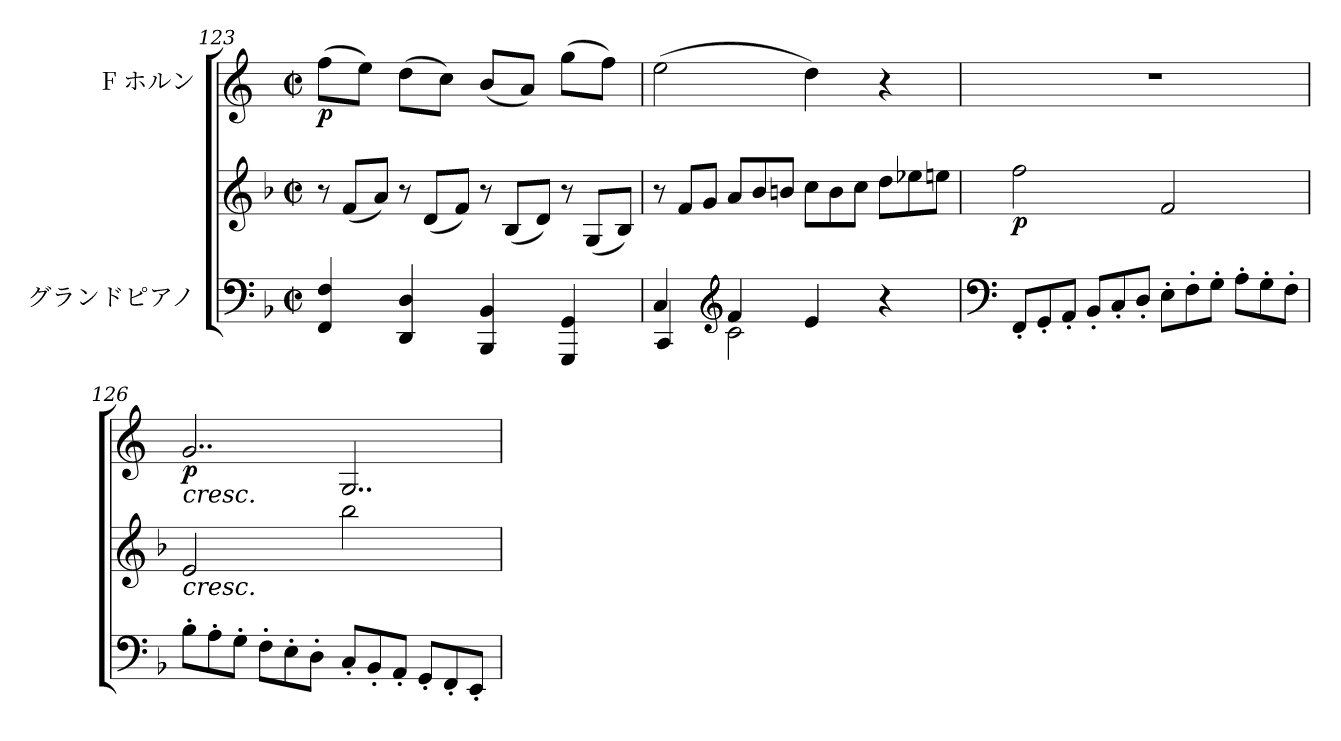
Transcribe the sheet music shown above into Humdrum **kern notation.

**kern	**kern	**dynam	**kern	**dynam
*part2	*part2	*part2	*part1	*part1
*staff3	*staff2	*staff2/3	*staff1	*staff1
*I"グランドピアノ	*	*	*I"F ホルン	*
*clefF4	*clefG2	*	*clefG2	*
*	*	*	*ITrd4c7	*
*k[b-]	*k[b-]	*	*k[b-]	*
*M2/2	*M2/2	*	*M2/2	*
*met(c|)	*met(c|)	*	*met(c|)	*
*	*Xtuplet	*	*	*
=123	=123	=123	=123	=123
!	!	!	!	!LO:DY:b
4FF/ 4F/	12r	.	(>8b-\L	p
.	(<12f/L	.	.	.
.	.	.	8a\J)	.
.	12a/J)	.	.	.
4DD/ 4D/	12r	.	(>8g\L	.
.	(<12d/L	.	.	.
.	.	.	8f\J)	.
.	12f/J)	.	.	.
4BBB-/ 4BB-/	12r	.	(<8e/L	.
.	(<12B-/L	.	.	.
.	.	.	8d/J)	.
.	12d/J)	.	.	.
4GGG/ 4GG/	12r	.	(>8cc\L	.
.	(<12G/L	.	.	.
.	.	.	8b-\J)	.
.	12B-/J)	.	.	.
=124	=124	=124	=124	=124
*^	*	*	*	*
4C/	4CC/	12r	.	(>2a\	.
.	.	12f/L	.	.	.
.	.	12g/J	.	.	.
*clefG2	*	*	*	*	*
4f/	2c\	12a/L	.	.	.
.	.	12b-/	.	.	.
.	.	12bn/J	.	.	.
4e/	.	12cc\L	.	4g\)	.
.	.	12b\	.	.	.
.	.	12cc\J	.	.	.
4r	4rffyy	12dd\L	.	4r	.
.	.	12ee-X\	.	.	.
.	.	12een\J	.	.	.
*v	*v	*	*	*	*
=125	=125	=125	=125	=125
*clefF4	*	*	*	*
*Xtuplet	*	*	*	*
!	!	!LO:DY:b	!	!
12FF'/L	2ff\	p	1r	.
12GG'/	.	.	.	.
12AA'/J	.	.	.	.
12BB-'/L	.	.	.	.
12C'/	.	.	.	.
12D'/J	.	.	.	.
12E'\L	2f/	.	.	.
12F'\	.	.	.	.
12G'\J	.	.	.	.
12A'\L	.	.	.	.
12G'\	.	.	.	.
12F'\J	.	.	.	.
=126	=126	=126	=126	=126
!	!	!	!LO:TX:b:i:t=cresc.	!
!	!LO:TX:b:i:t=cresc.	!	!	!
!	!	!	!LO:N:head=open	!LO:DY:b
12B-'\L	2e/	.	4..c/	p
12A'\	.	.	.	.
12G'\J	.	.	.	.
12F'\L	.	.	.	.
12E'\	.	.	.	.
12D'\J	.	.	.	.
.	.	.	16ryy	.
!	!	!	!LO:N:head=open	!
12C'/L	2bb-\	.	4..C/	.
12BB-'/	.	.	.	.
12AA'/J	.	.	.	.
12GG'/L	.	.	.	.
12FF'/	.	.	.	.
12EE'/J	.	.	.	.
.	.	.	16ryy	.
=	=	=	=	=
*-	*-	*-	*-	*-
